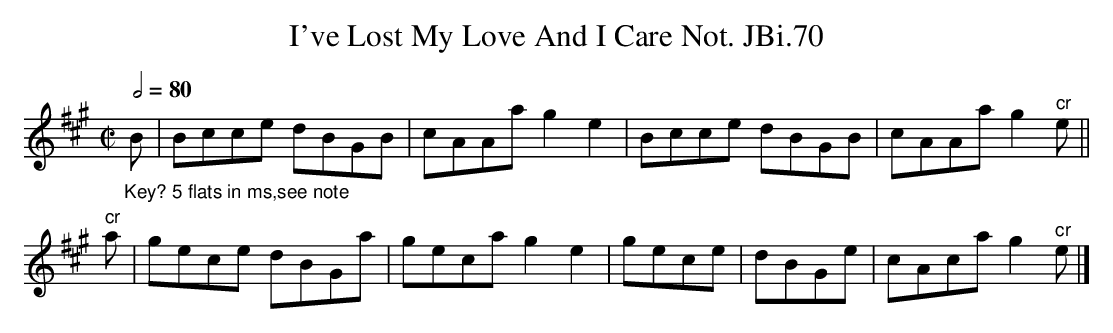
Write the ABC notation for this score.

X:1
T:I've Lost My Love And I Care Not. JBi.70
M:C|
L:1/8
Q:1/2=80
K:A
"_Key? 5 flats in ms,see note"\
B|Bcce dBGB|cAAa g2e2|Bcce dBGB|cAAa g2"^cr"e||
"^cr"a|gece dBGa|geca g2e2|gece|dBGe|cAca g2"^cr"e|]
